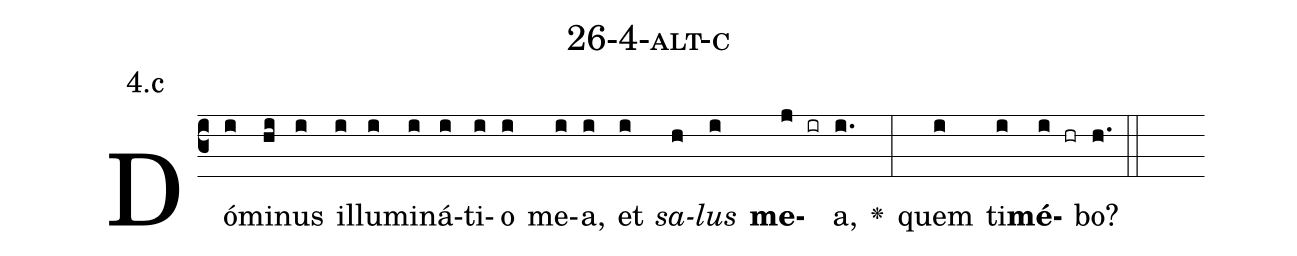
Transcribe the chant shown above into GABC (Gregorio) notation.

name: 26-4-alt-c;
annotation: 4.c;
%%
(c3)Dó(i)mi(hi)nus(i) il(i)lu(i)mi(i)ná(i)ti(i)o(i) me(i)a,(i) et(i) <i>sa</i>(h)<i>lus</i>(i) <b>me</b>(j ir)a,(i.) <v>\greheightstar</v>(:) quem(i) ti(i)<b>mé</b>(i hr)bo?(h.) (::)


%E(i) u(i) o(i) u(i) a(i) e.(h.) (::)
